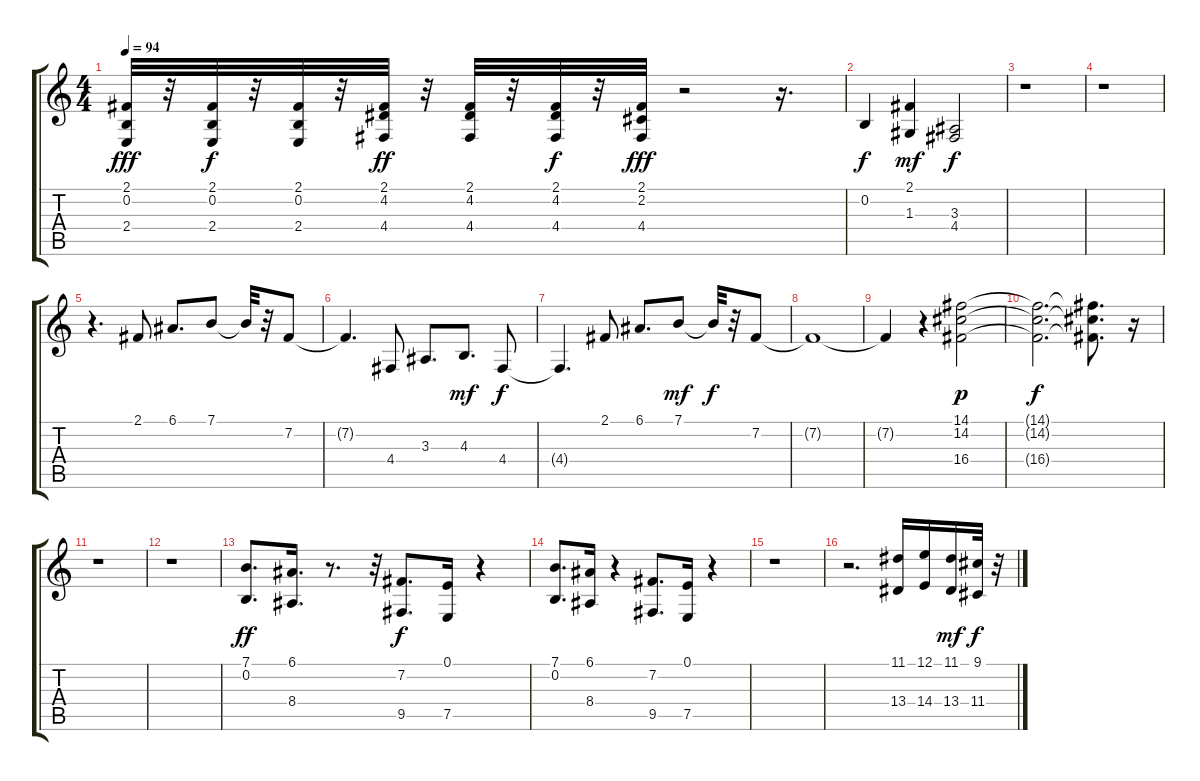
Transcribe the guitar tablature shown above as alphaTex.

\track "" {instrument stringensemble1}
\staff {score tabs}
\tuning (E4 B3 G3 D3 A2 E2) {hide}
\ts (4 4)
\tempo 94
\clef g2
\ks c
(2.1 0.2 2.4).32{dy fff} r.32 (2.1 0.2 2.4).32{dy f} r.32 (2.1 0.2 2.4).32 r.32 (2.1 4.2 4.4).32{dy ff} r.32 (2.1 4.2 4.4).32 r.32 (2.1 4.2 4.4).32{dy f} r.32 (2.1 2.2 4.4).32{dy fff} r.2 r.16{d} |
0.2.4{dy f} (2.1 1.3).4{dy mf} (3.3 4.4).2{dy f} |
r.1 |
r.1 |
r.4{d} 2.1.8 6.1.8{d} 7.1.8 7.1{t}.32 r.32 7.2.8 |
7.2{t}.4{d} 4.4.8 3.3.8{d} 4.3.8{d dy mf} 4.4.8{dy f} |
4.4{t}.4{d} 2.1.8 6.1.8{d} 7.1.8{dy mf} 7.1{t}.32{dy f} r.32 7.2.8 |
7.2{t}.1 |
7.2{t}.4 r.4 (14.1 14.2 16.4).2{dy p} |
(14.1{t} 14.2{t} 16.4{t}).2{d dy f} (14.1{t} 14.2{t} 16.4{t}).8{d} r.16 |
r.1 |
r.1 |
(7.1 0.2).8{d dy ff} (6.1 8.4).16{d} r.8{d} r.32 (7.2 9.5).8{d dy f} (0.1 7.5).16 r.4 |
(7.1 0.2).8{d} (6.1 8.4).16 r.4 (7.2 9.5).8{d} (0.1 7.5).16 r.4 |
r.1 |
r.2{d} (11.1 13.4).16 (12.1 14.4).16 (11.1 13.4).16{dy mf} (9.1 11.4).32{dy f} r.32
